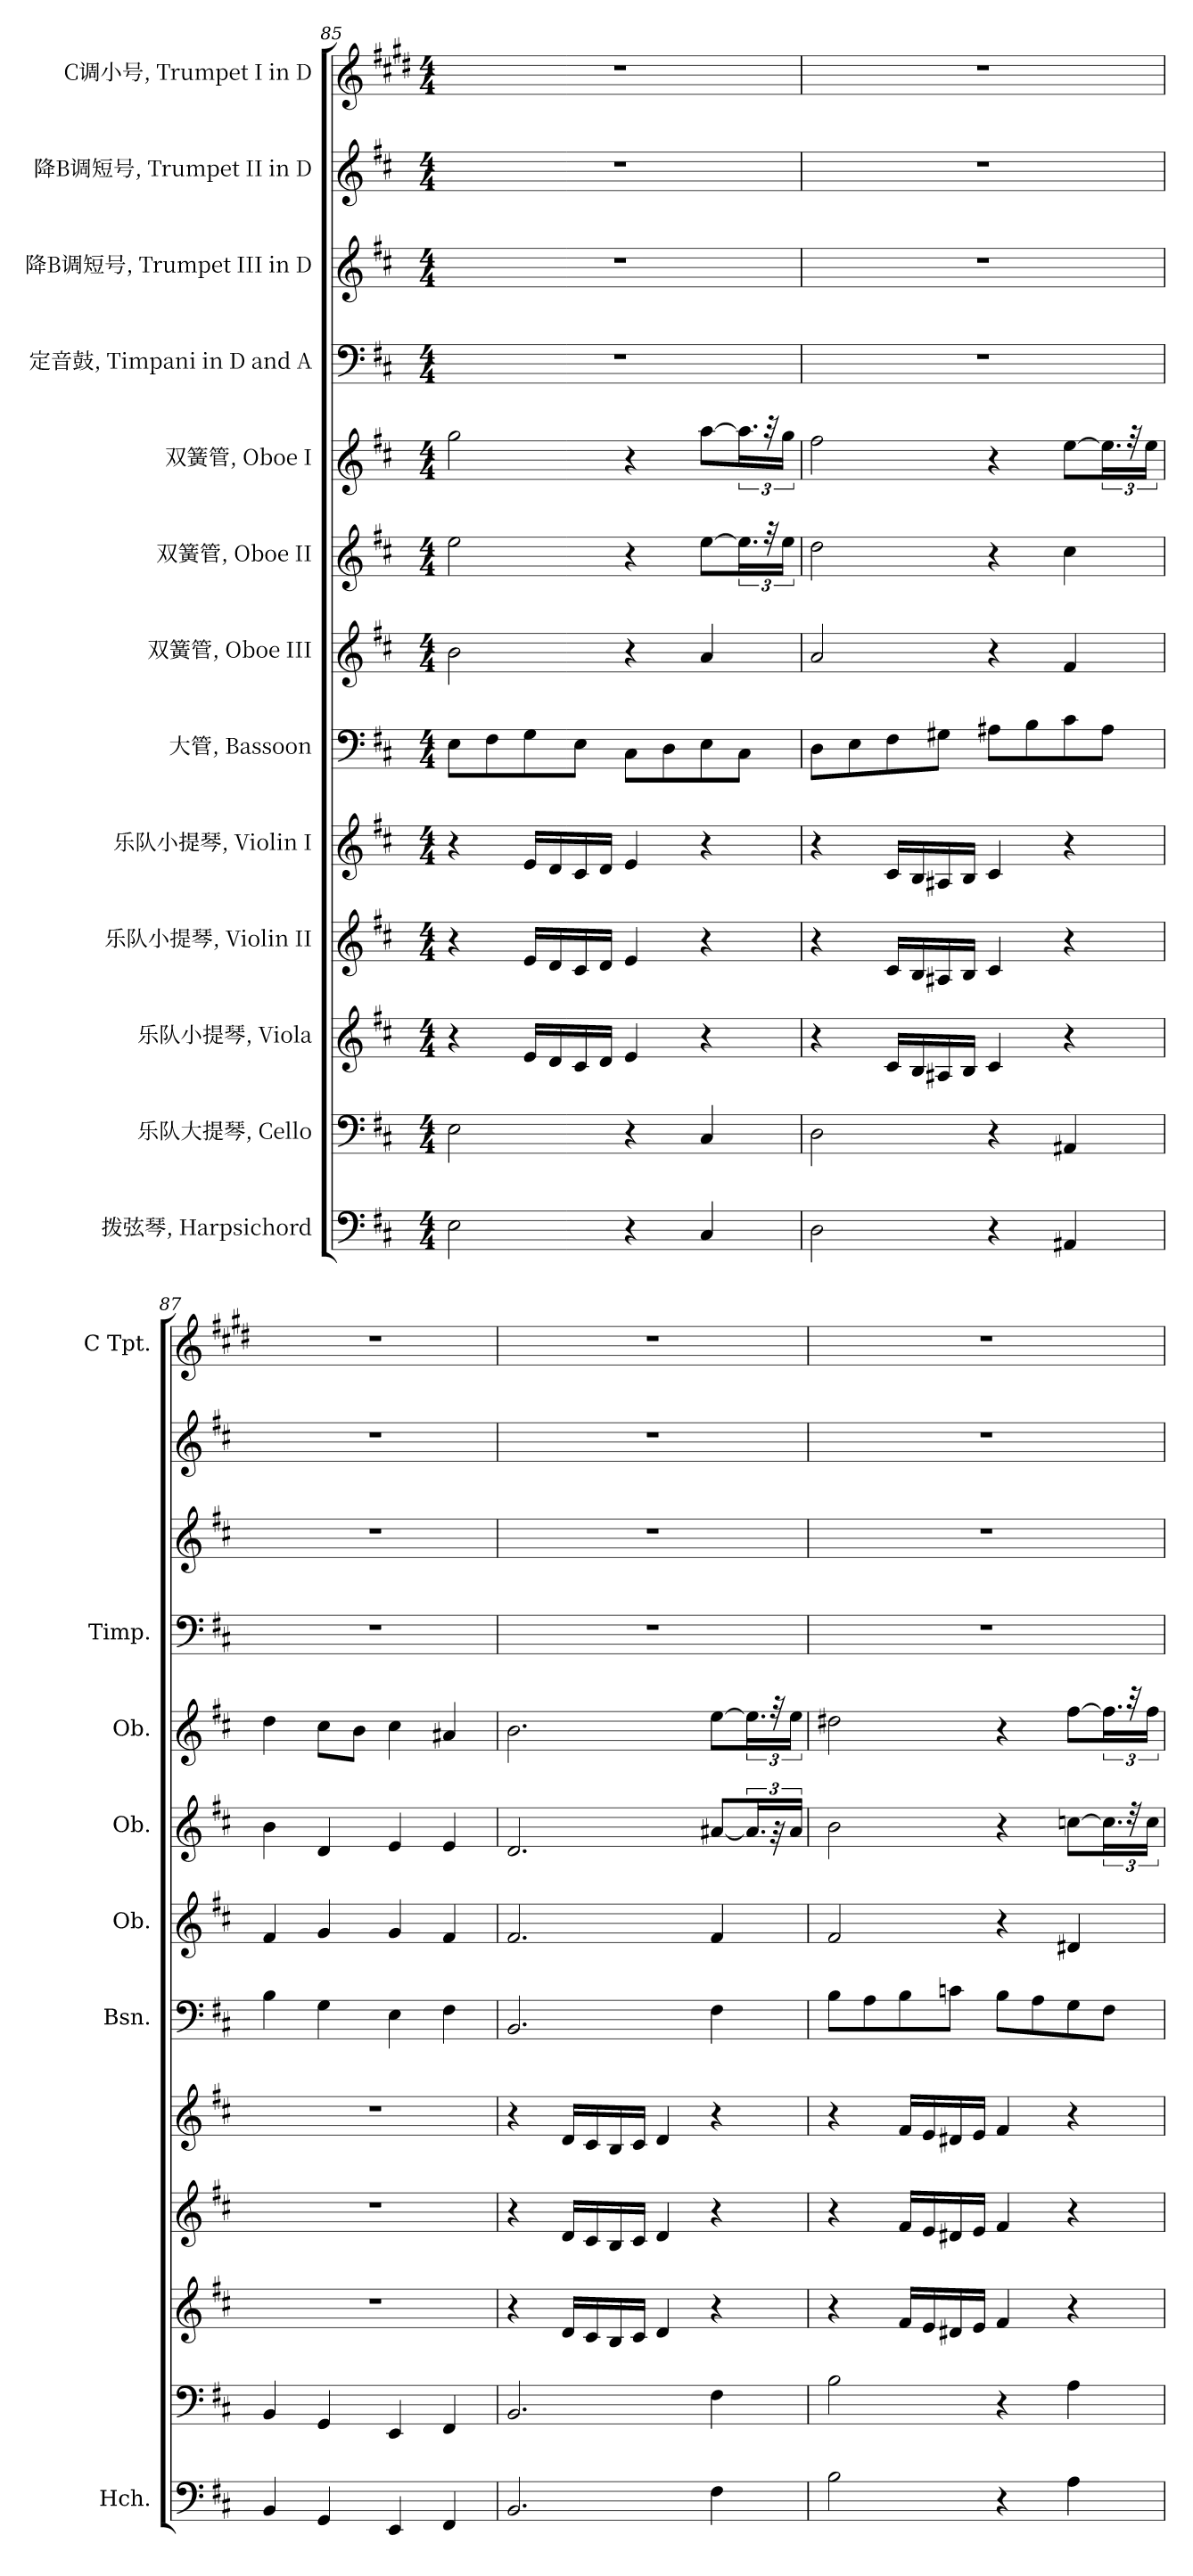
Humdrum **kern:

**kern	**kern	**kern	**kern	**kern	**kern	**kern	**kern	**kern	**kern	**kern	**kern	**kern
*part13	*part12	*part11	*part10	*part9	*part8	*part7	*part6	*part5	*part4	*part3	*part2	*part1
*staff13	*staff12	*staff11	*staff10	*staff9	*staff8	*staff7	*staff6	*staff5	*staff4	*staff3	*staff2	*staff1
*I"拨弦琴, Harpsichord	*I"乐队大提琴, Cello	*I"乐队小提琴, Viola	*I"乐队小提琴, Violin II	*I"乐队小提琴, Violin I	*I"大管, Bassoon	*I"双簧管, Oboe III	*I"双簧管, Oboe II	*I"双簧管, Oboe I	*I"定音鼓, Timpani in D and A	*I"降B调短号, Trumpet III in D	*I"降B调短号, Trumpet II in D	*I"C调小号, Trumpet I in D
*I'Hch.	*	*	*	*	*I'Bsn.	*I'Ob.	*I'Ob.	*I'Ob.	*I'Timp.	*	*	*I'C Tpt.
*clefF4	*clefF4	*clefG2	*clefG2	*clefG2	*clefF4	*clefG2	*clefG2	*clefG2	*clefF4	*clefG2	*clefG2	*clefG2
*	*	*	*	*	*	*	*	*	*	*ITrd1c2	*ITrd1c2	*ITrd1c2
*k[f#c#]	*k[f#c#]	*k[f#c#]	*k[f#c#]	*k[f#c#]	*k[f#c#]	*k[f#c#]	*k[f#c#]	*k[f#c#]	*k[f#c#]	*k[]	*k[]	*k[f#c#]
*M4/4	*M4/4	*M4/4	*M4/4	*M4/4	*M4/4	*M4/4	*M4/4	*M4/4	*M4/4	*M4/4	*M4/4	*M4/4
=85	=85	=85	=85	=85	=85	=85	=85	=85	=85	=85	=85	=85
2E\	2E\	4r	4r	4r	8E\L	2b\	2ee\	2gg\	1r	1r	1r	1r
.	.	.	.	.	8F#\	.	.	.	.	.	.	.
.	.	16e/LL	16e/LL	16e/LL	8G\	.	.	.	.	.	.	.
.	.	16d/	16d/	16d/	.	.	.	.	.	.	.	.
.	.	16c#/	16c#/	16c#/	8E\J	.	.	.	.	.	.	.
.	.	16d/JJ	16d/JJ	16d/JJ	.	.	.	.	.	.	.	.
4r	4r	4e/	4e/	4e/	8C#\L	4r	4r	4r	.	.	.	.
.	.	.	.	.	8D\	.	.	.	.	.	.	.
4C#/	4C#/	4r	4r	4r	8E\	4a/	[8ee\L	[8aa\L	.	.	.	.
.	.	.	.	.	8C#\J	.	24.ee\Jk]	24.aa\Jk]	.	.	.	.
.	.	.	.	.	.	.	48r	48r	.	.	.	.
.	.	.	.	.	.	.	24ee\	24gg\	.	.	.	.
!!LO:PB:g=z
=86	=86	=86	=86	=86	=86	=86	=86	=86	=86	=86	=86	=86
2D\	2D\	4r	4r	4r	8D\L	2a/	2dd\	2ff#\	1r	1r	1r	1r
.	.	.	.	.	8E\	.	.	.	.	.	.	.
.	.	16c#/LL	16c#/LL	16c#/LL	8F#\	.	.	.	.	.	.	.
.	.	16B/	16B/	16B/	.	.	.	.	.	.	.	.
.	.	16A#X/	16A#X/	16A#X/	8G#X\J	.	.	.	.	.	.	.
.	.	16B/JJ	16B/JJ	16B/JJ	.	.	.	.	.	.	.	.
4r	4r	4c#/	4c#/	4c#/	8A#X\L	4r	4r	4r	.	.	.	.
.	.	.	.	.	8B\	.	.	.	.	.	.	.
4AA#X/	4AA#X/	4r	4r	4r	8c#\	4f#/	4cc#\	[8ee\L	.	.	.	.
.	.	.	.	.	8A#\J	.	.	24.ee\Jk]	.	.	.	.
.	.	.	.	.	.	.	.	48r	.	.	.	.
.	.	.	.	.	.	.	.	24ee\	.	.	.	.
=87	=87	=87	=87	=87	=87	=87	=87	=87	=87	=87	=87	=87
4BB/	4BB/	1r	1r	1r	4B\	4f#/	4b\	4dd\	1r	1r	1r	1r
4GG/	4GG/	.	.	.	4G\	4g/	4d/	8cc#\L	.	.	.	.
.	.	.	.	.	.	.	.	8b\J	.	.	.	.
4EE/	4EE/	.	.	.	4E\	4g/	4e/	4cc#\	.	.	.	.
4FF#/	4FF#/	.	.	.	4F#\	4f#/	4e/	4a#X/	.	.	.	.
=88	=88	=88	=88	=88	=88	=88	=88	=88	=88	=88	=88	=88
2.BB/	2.BB/	4r	4r	4r	2.BB/	2.f#/	2.d/	2.b\	1r	1r	1r	1r
.	.	16d/LL	16d/LL	16d/LL	.	.	.	.	.	.	.	.
.	.	16c#/	16c#/	16c#/	.	.	.	.	.	.	.	.
.	.	16B/	16B/	16B/	.	.	.	.	.	.	.	.
.	.	16c#/JJ	16c#/JJ	16c#/JJ	.	.	.	.	.	.	.	.
.	.	4d/	4d/	4d/	.	.	.	.	.	.	.	.
4F#\	4F#\	4r	4r	4r	4F#\	4f#/	[8a#X/L	[8ee\L	.	.	.	.
.	.	.	.	.	.	.	24.a#/Jk]	24.ee\Jk]	.	.	.	.
.	.	.	.	.	.	.	48r	48r	.	.	.	.
.	.	.	.	.	.	.	24a#/	24ee\	.	.	.	.
!!LO:PB:g=z
=89	=89	=89	=89	=89	=89	=89	=89	=89	=89	=89	=89	=89
2B\	2B\	4r	4r	4r	8B\L	2f#/	2b\	2dd#X\	1r	1r	1r	1r
.	.	.	.	.	8A\	.	.	.	.	.	.	.
.	.	16f#/LL	16f#/LL	16f#/LL	8B\	.	.	.	.	.	.	.
.	.	16e/	16e/	16e/	.	.	.	.	.	.	.	.
.	.	16d#X/	16d#X/	16d#X/	8cn\J	.	.	.	.	.	.	.
.	.	16e/JJ	16e/JJ	16e/JJ	.	.	.	.	.	.	.	.
4r	4r	4f#/	4f#/	4f#/	8B\L	4r	4r	4r	.	.	.	.
.	.	.	.	.	8A\	.	.	.	.	.	.	.
4A\	4A\	4r	4r	4r	8G\	4d#X/	[8ccn\L	[8ff#\L	.	.	.	.
.	.	.	.	.	8F#\J	.	24.cc\Jk]	24.ff#\Jk]	.	.	.	.
.	.	.	.	.	.	.	48r	48r	.	.	.	.
.	.	.	.	.	.	.	24cc\	24ff#\	.	.	.	.
=	=	=	=	=	=	=	=	=	=	=	=	=
*-	*-	*-	*-	*-	*-	*-	*-	*-	*-	*-	*-	*-
